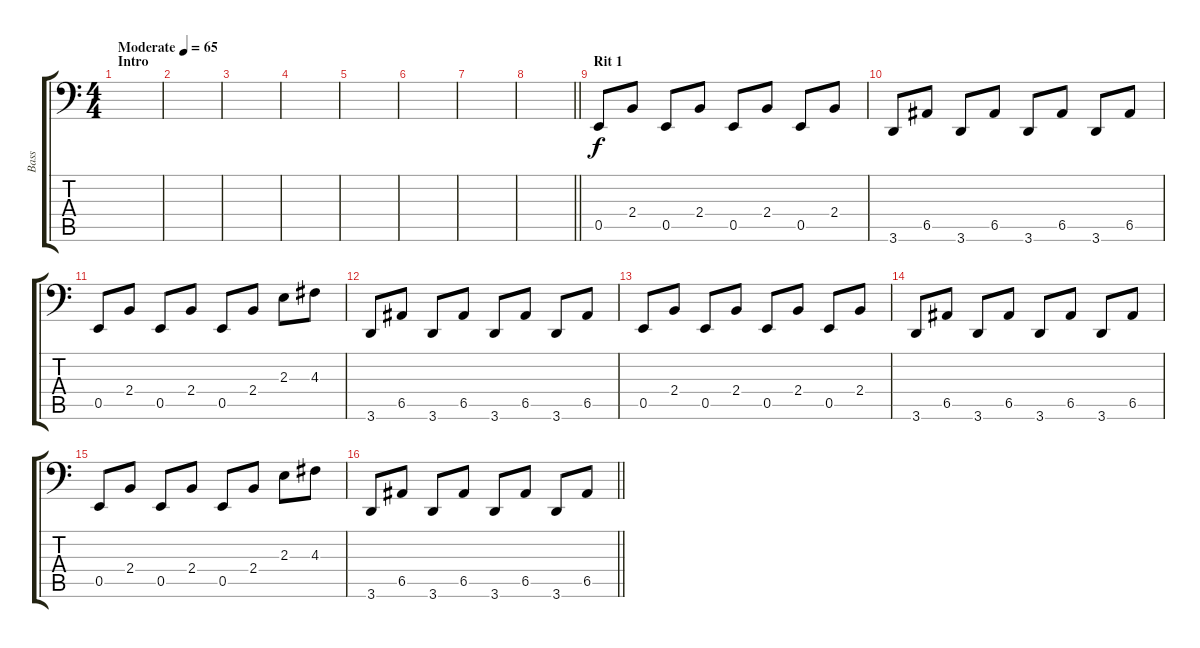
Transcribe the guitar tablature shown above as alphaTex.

\track ("Bass" "Bass") {instrument synthbass2}
\staff {score tabs}
\tuning (C3 G2 D2 A1 E1 B0) {hide}
\ts (4 4)
\section ("" "Intro")
\tempo (65 "Moderate")
\clef f4
\ks c
|
|
|
|
|
|
|
\barLineRight lightlight
|
\section ("" "Rit 1")
0.5.8 2.4.8 0.5.8 2.4.8 0.5.8 2.4.8 0.5.8 2.4.8 |
3.6.8 6.5.8 3.6.8 6.5.8 3.6.8 6.5.8 3.6.8 6.5.8 |
0.5.8 2.4.8 0.5.8 2.4.8 0.5.8 2.4.8 2.3.8 4.3.8 |
3.6.8 6.5.8 3.6.8 6.5.8 3.6.8 6.5.8 3.6.8 6.5.8 |
0.5.8 2.4.8 0.5.8 2.4.8 0.5.8 2.4.8 0.5.8 2.4.8 |
3.6.8 6.5.8 3.6.8 6.5.8 3.6.8 6.5.8 3.6.8 6.5.8 |
0.5.8 2.4.8 0.5.8 2.4.8 0.5.8 2.4.8 2.3.8 4.3.8 |
\barLineRight lightlight
3.6.8 6.5.8 3.6.8 6.5.8 3.6.8 6.5.8 3.6.8 6.5.8
